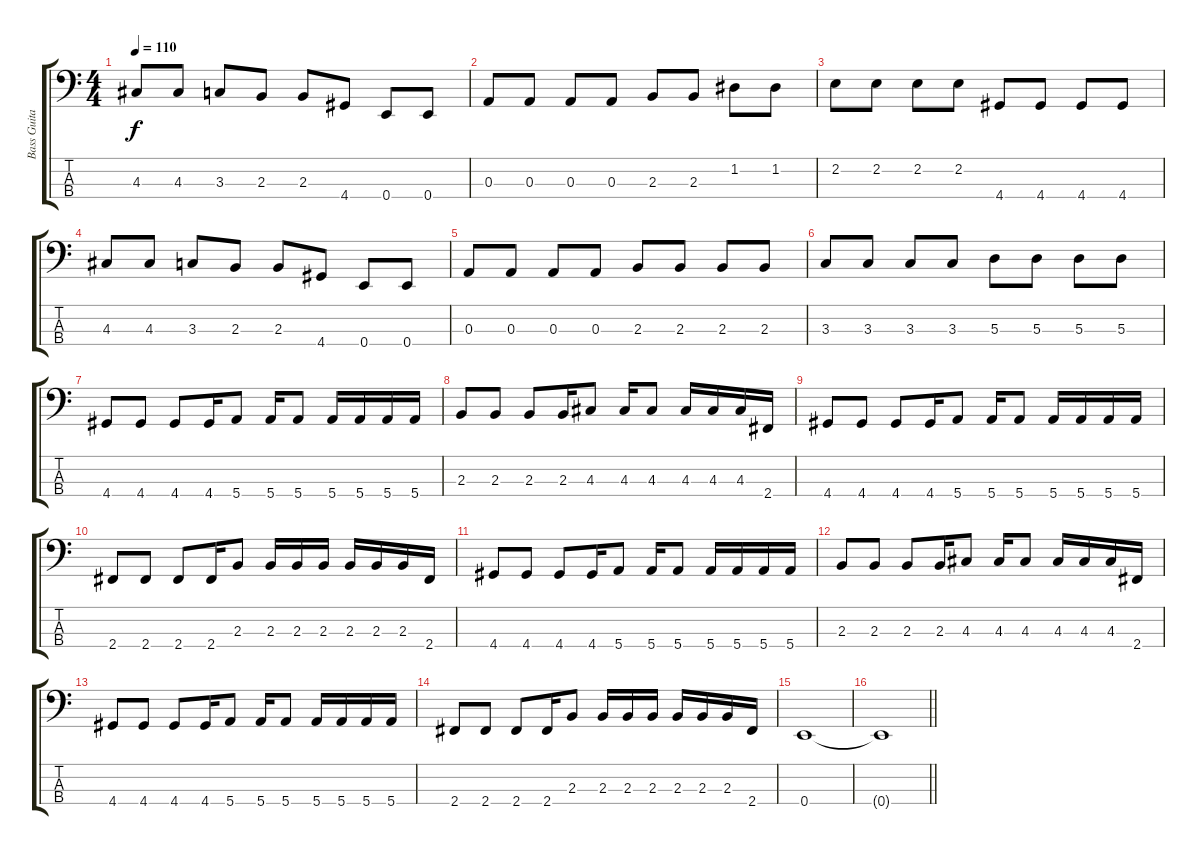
\track ("Bass Guitar" "Bass Guita") {instrument electricbasspick}
\staff {score tabs}
\tuning (G2 D2 A1 E1) {hide}
\ts (4 4)
\tempo 110
\clef f4
\ks c
4.3.8{dy f} 4.3.8 3.3.8 2.3.8 2.3.8 4.4.8 0.4.8 0.4.8 |
0.3.8 0.3.8 0.3.8 0.3.8 2.3.8 2.3.8 1.2.8 1.2.8 |
2.2.8 2.2.8 2.2.8 2.2.8 4.4.8 4.4.8 4.4.8 4.4.8 |
4.3.8 4.3.8 3.3.8 2.3.8 2.3.8 4.4.8 0.4.8 0.4.8 |
0.3.8 0.3.8 0.3.8 0.3.8 2.3.8 2.3.8 2.3.8 2.3.8 |
3.3.8 3.3.8 3.3.8 3.3.8 5.3.8 5.3.8 5.3.8 5.3.8 |
4.4.8 4.4.8 4.4.8 4.4.16 5.4.8 5.4.16 5.4.8 5.4.16 5.4.16 5.4.16 5.4.16 |
2.3.8 2.3.8 2.3.8 2.3.16 4.3.8 4.3.16 4.3.8 4.3.16 4.3.16 4.3.16 2.4.16 |
4.4.8 4.4.8 4.4.8 4.4.16 5.4.8 5.4.16 5.4.8 5.4.16 5.4.16 5.4.16 5.4.16 |
2.4.8 2.4.8 2.4.8 2.4.16 2.3.8 2.3.16 2.3.16 2.3.16 2.3.16 2.3.16 2.3.16 2.4.16 |
4.4.8 4.4.8 4.4.8 4.4.16 5.4.8 5.4.16 5.4.8 5.4.16 5.4.16 5.4.16 5.4.16 |
2.3.8 2.3.8 2.3.8 2.3.16 4.3.8 4.3.16 4.3.8 4.3.16 4.3.16 4.3.16 2.4.16 |
4.4.8 4.4.8 4.4.8 4.4.16 5.4.8 5.4.16 5.4.8 5.4.16 5.4.16 5.4.16 5.4.16 |
2.4.8 2.4.8 2.4.8 2.4.16 2.3.8 2.3.16 2.3.16 2.3.16 2.3.16 2.3.16 2.3.16 2.4.16 |
0.4.1{volume 0} |
\barLineRight lightlight
0.4{t}.1
